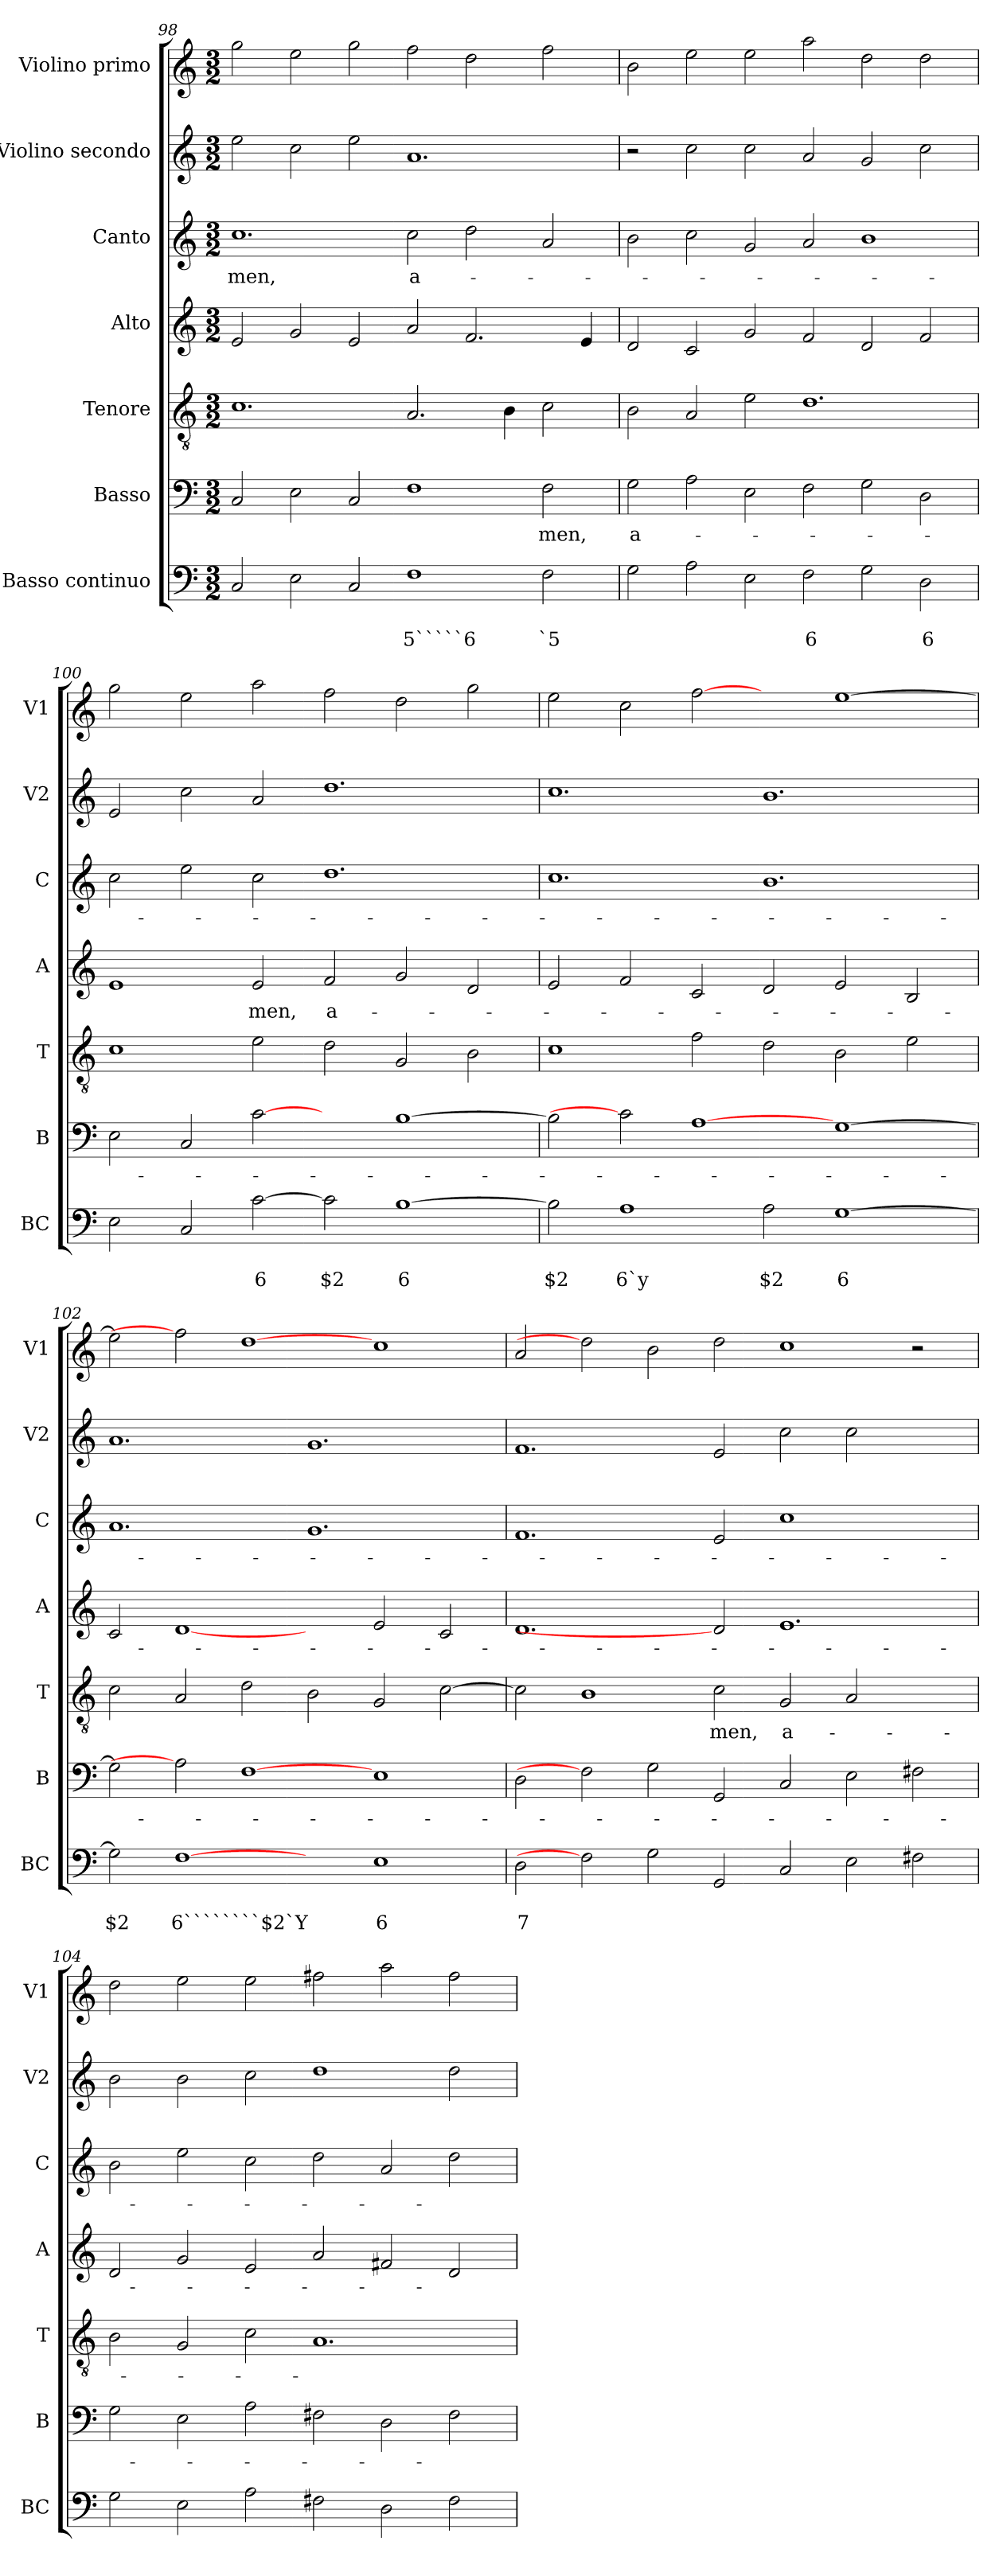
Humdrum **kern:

**kern	**text	**text	**kern	**text	**kern	**text	**kern	**text	**kern	**text	**kern	**kern
*part7	*part7	*part7	*part6	*part6	*part5	*part5	*part4	*part4	*part3	*part3	*part2	*part1
*staff7	*staff7	*staff7	*staff6	*staff6	*staff5	*staff5	*staff4	*staff4	*staff3	*staff3	*staff2	*staff1
*I"Basso continuo	*	*	*I"Basso	*	*I"Tenore	*	*I"Alto	*	*I"Canto	*	*I"Violino secondo	*I"Violino primo
*I'BC	*	*	*I'B	*	*I'T	*	*I'A	*	*I'C	*	*I'V2	*I'V1
*clefF4	*	*	*clefF4	*	*clefGv2	*	*clefG2	*	*clefG2	*	*clefG2	*clefG2
*k[]	*	*	*k[]	*	*k[]	*	*k[]	*	*k[]	*	*k[]	*k[]
*C:	*	*	*C:	*	*C:	*	*C:	*	*C:	*	*C:	*C:
*M3/2	*	*	*M3/2	*	*M3/2	*	*M3/2	*	*M3/2	*	*M3/2	*M3/2
=98	=98	=98	=98	=98	=98	=98	=98	=98	=98	=98	=98	=98
!	!	!	!	!	!	!	!	!	!	!LO:LY:b	!	!
2C/	.	.	2C/	.	1.c	.	2e/	.	1.cc	-men,	2ee\	2gg\
2E\	.	.	2E\	.	.	.	2g/	.	.	.	2cc\	2ee\
2C/	.	.	2C/	.	.	.	2e/	.	.	.	2ee\	2gg\
!	!	!LO:LY:b	!	!	!	!	!	!	!	!LO:LY:b	!	!
1F	.	5`````6	1F	.	2.A/	.	2a/	.	2cc\	a-	1.a	2ff\
.	.	.	.	.	.	.	2.f/	.	2dd\	.	.	2dd\
.	.	.	.	.	4B\	.	.	.	.	.	.	.
!	!	!LO:LY:b	!	!LO:LY:b	!	!	!	!	!	!	!	!
2F\	.	`5	2F\	-men,	2c\	.	.	.	2a/	.	.	2ff\
.	.	.	.	.	.	.	4e/	.	.	.	.	.
=99	=99	=99	=99	=99	=99	=99	=99	=99	=99	=99	=99	=99
!	!	!	!	!LO:LY:b	!	!	!	!	!	!	!	!
2G\	.	.	2G\	a-	2B\	.	2d/	.	2b\	.	2r	2b\
2A\	.	.	2A\	.	2A/	.	2c/	.	2cc\	.	2cc\	2ee\
2E\	.	.	2E\	.	2e\	.	2g/	.	2g/	.	2cc\	2ee\
!	!	!LO:LY:b	!	!	!	!	!	!	!	!	!	!
2F\	.	6	2F\	.	1.d	.	2f/	.	2a/	.	2a/	2aa\
2G\	.	.	2G\	.	.	.	2d/	.	1b	.	2g/	2dd\
!	!	!LO:LY:b	!	!	!	!	!	!	!	!	!	!
2D\	.	6	2D\	.	.	.	2f/	.	.	.	2cc\	2dd\
=100	=100	=100	=100	=100	=100	=100	=100	=100	=100	=100	=100	=100
2E\	.	.	2E\	.	1c	.	1e	.	2cc\	.	2e/	2gg\
2C/	.	.	2C/	.	.	.	.	.	2ee\	.	2cc\	2ee\
!	!	!LO:LY:b	!	!	!	!	!	!LO:LY:b	!	!	!	!
[2c\	.	6	[2c	.	2e\	.	2e/	-men,	2cc\	.	2a/	2aa\
!	!	!LO:LY:b	!	!	!	!	!	!LO:LY:b	!	!	!	!
2c\]	.	$2	2ryy	.	2d\	.	2f/	a-	1.dd	.	1.dd	2ff\
!	!	!LO:LY:b	!	!	!	!	!	!	!	!	!	!
[1B	.	6	[1B	.	2G/	.	2g/	.	.	.	.	2dd\
.	.	.	.	.	2B\	.	2d/	.	.	.	.	2gg\
=101	=101	=101	=101	=101	=101	=101	=101	=101	=101	=101	=101	=101
!	!	!LO:LY:b	!	!	!	!	!	!	!	!	!	!
2B\]	.	$2	2B\]	.	1c	.	2e/	.	1.cc	.	1.cc	2ee\
!	!	!LO:LY:b	!	!	!	!	!	!	!	!	!	!
1A	.	6`y	2c]	.	.	.	2f/	.	.	.	.	2cc\
.	.	.	[1A	.	2f\	.	2c/	.	.	.	.	[2ff
!	!	!LO:LY:b	!	!	!	!	!	!	!	!	!	!
2A\	.	$2	.	.	2d\	.	2d/	.	1.b	.	1.b	2ryy
!	!	!LO:LY:b	!	!	!	!	!	!	!	!	!	!
[1G	.	6	[1G	.	2B\	.	2e/	.	.	.	.	[1ee
.	.	.	.	.	2e\	.	2B/	.	.	.	.	.
!!LO:LB:g=z
=102	=102	=102	=102	=102	=102	=102	=102	=102	=102	=102	=102	=102
!	!	!LO:LY:b	!	!	!	!	!	!	!	!	!	!
2G\]	.	$2	2G\]	.	2c\	.	2c/	.	1.a	.	1.a	2ee\]
!	!	!LO:LY:b	!	!	!	!	!	!	!	!	!	!
[1F	.	6````````$2`Y	2A]	.	2A/	.	[1d	.	.	.	.	2ff]
.	.	.	[1F	.	2d\	.	.	.	.	.	.	[1dd
2ryy	.	.	.	.	2B\	.	2ryy	.	1.g	.	1.g	.
!	!	!LO:LY:b	!	!	!	!	!	!	!	!	!	!
1E	.	6	1E	.	2G/	.	2e/	.	.	.	.	1cc
.	.	.	.	.	[2c\	.	2c/	.	.	.	.	.
=103	=103	=103	=103	=103	=103	=103	=103	=103	=103	=103	=103	=103
!	!	!LO:LY:b	!	!	!	!	!	!	!	!	!	!
2D\	.	7	2D\	.	2c\]	.	1.d	.	1.f	.	1.f	2a/
2F]	.	.	2F]	.	1B	.	.	.	.	.	.	2dd]
2G\	.	.	2G\	.	.	.	.	.	.	.	.	2b\
!	!	!	!	!	!	!LO:LY:b	!	!	!	!	!	!
2GG/	.	.	2GG/	.	2c\	-men,	2d]	.	2e/	.	2e/	2dd\
!	!	!	!	!	!	!LO:LY:b	!	!	!	!	!	!
2C/	.	.	2C/	.	2G/	a-	1.e	.	1cc	.	2cc\	1cc
2E\	.	.	2E\	.	2A/	.	.	.	.	.	2cc\	.
2F#X\	.	.	2F#X\	.	2ryy	.	.	.	2ryy	.	2ryy	2r
=104	=104	=104	=104	=104	=104	=104	=104	=104	=104	=104	=104	=104
2G\	.	.	2G\	.	2B\	.	2d/	.	2b\	.	2b\	2dd\
2E\	.	.	2E\	.	2G/	.	2g/	.	2ee\	.	2b\	2ee\
2A\	.	.	2A\	.	2c\	.	2e/	.	2cc\	.	2cc\	2ee\
2F#X\	.	.	2F#X\	.	1.A	.	2a/	.	2dd\	.	1dd	2ff#X\
2D\	.	.	2D\	.	.	.	2f#X/	.	2a/	.	.	2aa\
2F#\	.	.	2F#\	.	.	.	2d/	.	2dd\	.	2dd\	2ff#\
=	=	=	=	=	=	=	=	=	=	=	=	=
*-	*-	*-	*-	*-	*-	*-	*-	*-	*-	*-	*-	*-
